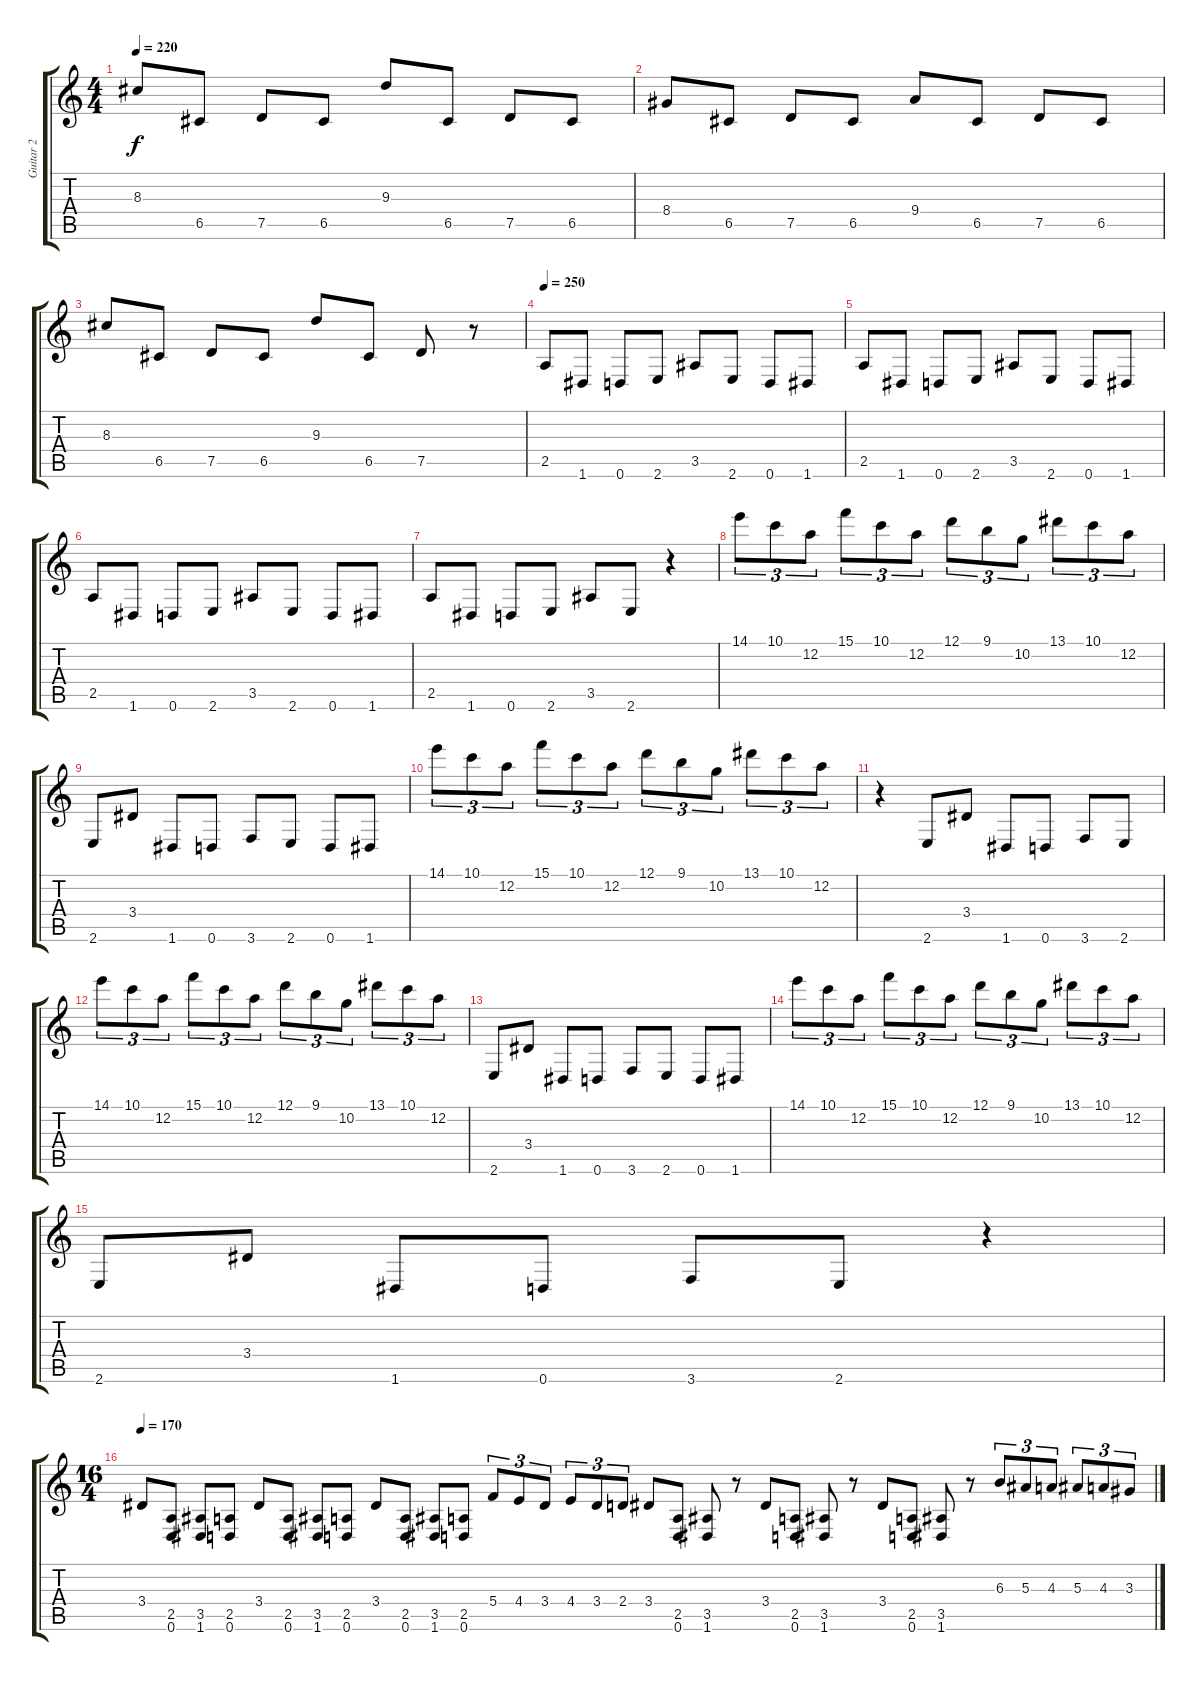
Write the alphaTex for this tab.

\track ("Guitar 2" "Guitar 2") {instrument distortionguitar}
\staff {score tabs}
\tuning (D4 A3 F3 C3 G2 D2) {hide}
\ts (4 4)
\tempo 220
\clef g2
\ks c
8.3.8{dy f} 6.5.8 7.5.8 6.5.8 9.3.8 6.5.8 7.5.8 6.5.8 |
8.4.8 6.5.8 7.5.8 6.5.8 9.4.8 6.5.8 7.5.8 6.5.8 |
8.3.8 6.5.8 7.5.8 6.5.8 9.3.8 6.5.8 7.5.8 r.8 |
\tempo 250
2.5.8 1.6.8 0.6.8 2.6.8 3.5.8 2.6.8 0.6.8 1.6.8 |
2.5.8 1.6.8 0.6.8 2.6.8 3.5.8 2.6.8 0.6.8 1.6.8 |
2.5.8 1.6.8 0.6.8 2.6.8 3.5.8 2.6.8 0.6.8 1.6.8 |
2.5.8 1.6.8 0.6.8 2.6.8 3.5.8 2.6.8 r.4 |
14.1.8{tu (3 2)} 10.1.8{tu (3 2)} 12.2.8{tu (3 2)} 15.1.8{tu (3 2)} 10.1.8{tu (3 2)} 12.2.8{tu (3 2)} 12.1.8{tu (3 2)} 9.1.8{tu (3 2)} 10.2.8{tu (3 2)} 13.1.8{tu (3 2)} 10.1.8{tu (3 2)} 12.2.8{tu (3 2)} |
2.6.8 3.4.8 1.6.8 0.6.8 3.6.8 2.6.8 0.6.8 1.6.8 |
14.1.8{tu (3 2)} 10.1.8{tu (3 2)} 12.2.8{tu (3 2)} 15.1.8{tu (3 2)} 10.1.8{tu (3 2)} 12.2.8{tu (3 2)} 12.1.8{tu (3 2)} 9.1.8{tu (3 2)} 10.2.8{tu (3 2)} 13.1.8{tu (3 2)} 10.1.8{tu (3 2)} 12.2.8{tu (3 2)} |
r.4 2.6.8 3.4.8 1.6.8 0.6.8 3.6.8 2.6.8 |
14.1.8{tu (3 2)} 10.1.8{tu (3 2)} 12.2.8{tu (3 2)} 15.1.8{tu (3 2)} 10.1.8{tu (3 2)} 12.2.8{tu (3 2)} 12.1.8{tu (3 2)} 9.1.8{tu (3 2)} 10.2.8{tu (3 2)} 13.1.8{tu (3 2)} 10.1.8{tu (3 2)} 12.2.8{tu (3 2)} |
2.6.8 3.4.8 1.6.8 0.6.8 3.6.8 2.6.8 0.6.8 1.6.8 |
14.1.8{tu (3 2)} 10.1.8{tu (3 2)} 12.2.8{tu (3 2)} 15.1.8{tu (3 2)} 10.1.8{tu (3 2)} 12.2.8{tu (3 2)} 12.1.8{tu (3 2)} 9.1.8{tu (3 2)} 10.2.8{tu (3 2)} 13.1.8{tu (3 2)} 10.1.8{tu (3 2)} 12.2.8{tu (3 2)} |
2.6.8 3.4.8 1.6.8 0.6.8 3.6.8 2.6.8 r.4 |
\ts (16 4)
\tempo 170
3.4.8 (2.5 0.6).8 (3.5 1.6).8 (2.5 0.6).8 3.4.8 (2.5 0.6).8 (3.5 1.6).8 (2.5 0.6).8 3.4.8 (2.5 0.6).8 (3.5 1.6).8 (2.5 0.6).8 5.4.8{tu (3 2)} 4.4.8{tu (3 2)} 3.4.8{tu (3 2)} 4.4.8{tu (3 2)} 3.4.8{tu (3 2)} 2.4.8{tu (3 2)} 3.4.8 (2.5 0.6).8 (3.5 1.6).8 r.8 3.4.8 (2.5 0.6).8 (3.5 1.6).8 r.8 3.4.8 (2.5 0.6).8 (3.5 1.6).8 r.8 6.3.8{tu (3 2)} 5.3.8{tu (3 2)} 4.3.8{tu (3 2)} 5.3.8{tu (3 2)} 4.3.8{tu (3 2)} 3.3.8{tu (3 2)}
